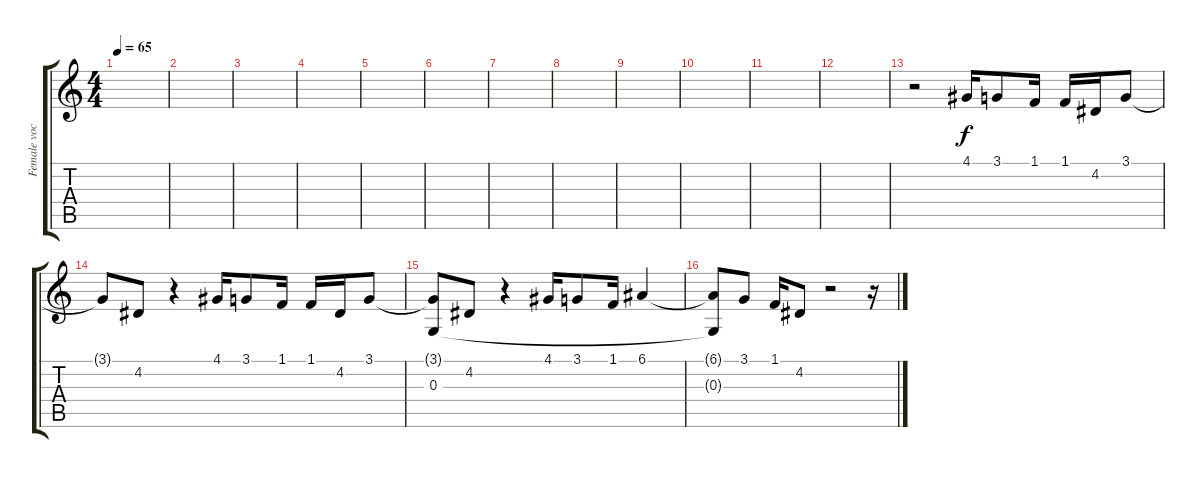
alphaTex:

\track ("Female vocals" "Female voc") {instrument sopranosax}
\staff {score tabs}
\tuning (E4 B3 G3 D3 A2 E2) {hide}
\ts (4 4)
\tempo 65
\clef g2
\ks c
|
|
|
|
|
|
|
|
|
|
|
|
r.2 4.1.16 3.1.8 1.1.16 1.1.16 4.2.16 3.1.8 |
3.1{t}.8 4.2.8 r.4 4.1.16 3.1.8 1.1.16 1.1.16 4.2.16 3.1.8 |
(3.1{t} 0.3).8 4.2.8 r.4 4.1.16 3.1.8 1.1.16 6.1.4 |
(6.1{t} 0.3{t}).8 3.1.8 1.1.16 4.2.8 r.2 r.16
